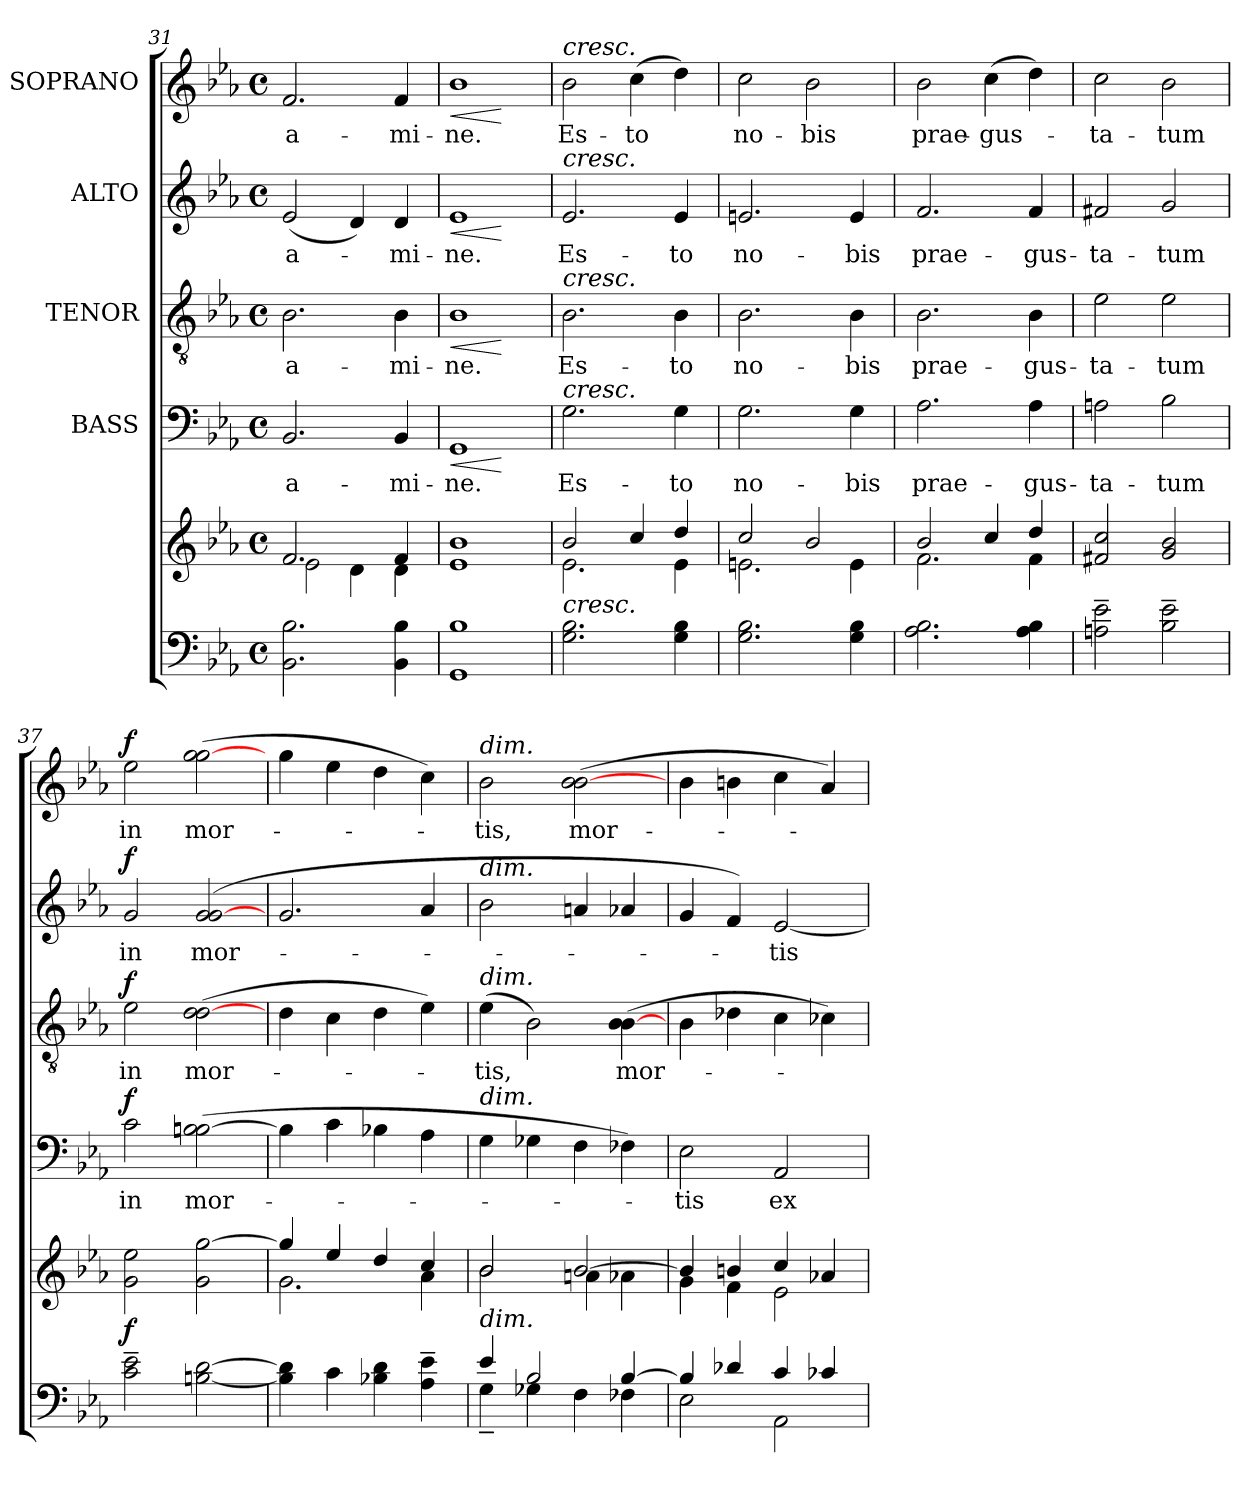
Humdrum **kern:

**kern	**kern	**dynam	**kern	**text	**dynam	**kern	**text	**dynam	**kern	**text	**dynam	**kern	**text	**dynam
*part5	*part5	*part5	*part4	*part4	*part4	*part3	*part3	*part3	*part2	*part2	*part2	*part1	*part1	*part1
*staff6	*staff5	*staff5/6	*staff4	*staff4	*staff4	*staff3	*staff3	*staff3	*staff2	*staff2	*staff2	*staff1	*staff1	*staff1
*	*	*	*I"BASS	*	*	*I"TENOR	*	*	*I"ALTO	*	*	*I"SOPRANO	*	*
*clefF4	*clefG2	*	*clefF4	*	*	*clefGv2	*	*	*clefG2	*	*	*clefG2	*	*
*k[b-e-a-]	*k[b-e-a-]	*	*k[b-e-a-]	*	*	*k[b-e-a-]	*	*	*k[b-e-a-]	*	*	*k[b-e-a-]	*	*
*E-:	*E-:	*	*E-:	*	*	*E-:	*	*	*E-:	*	*	*E-:	*	*
*M4/4	*M4/4	*	*M4/4	*	*	*M4/4	*	*	*M4/4	*	*	*M4/4	*	*
*met(c)	*met(c)	*	*met(c)	*	*	*met(c)	*	*	*met(c)	*	*	*met(c)	*	*
=31	=31	=31	=31	=31	=31	=31	=31	=31	=31	=31	=31	=31	=31	=31
*	*^	*	*	*	*	*	*	*	*	*	*	*	*	*
!	!	!	!	!	!LO:LY:b	!	!	!LO:LY:b	!	!	!LO:LY:b	!	!	!LO:LY:b	!
2.BB-\ 2.B-\	2.f/	2e-\	.	2.BB-/	-a-	.	2.B-\	-a-	.	(<2e-/	-a-	.	2.f/	-a-	.
.	.	4d\	.	.	.	.	.	.	.	4d/)	.	.	.	.	.
!	!	!	!	!	!LO:LY:b	!	!	!LO:LY:b	!	!	!LO:LY:b	!	!	!LO:LY:b	!
4BB-\ 4B-\	4f/	4d\	.	4BB-/	-mi-	.	4B-\	-mi-	.	4d/	-mi-	.	4f/	-mi-	.
=32	=32	=32	=32	=32	=32	=32	=32	=32	=32	=32	=32	=32	=32	=32	=32
!	!	!	!	!	!LO:LY:b	!LO:HP:b	!	!LO:LY:b	!LO:HP:b	!	!LO:LY:b	!LO:HP:b	!	!LO:LY:b	!LO:HP:b
*	*v	*v	*	*	*	*	*	*	*	*	*	*	*	*	*
1GG 1B-	1e- 1b-	.	1GG	-ne.	<	1B-	-ne.	<	1e-	-ne.	<	1b-	-ne.	<
.	.	.	.	.	[	.	.	[	.	.	[	.	.	[
!!LO:PB:g=z
=33	=33	=33	=33	=33	=33	=33	=33	=33	=33	=33	=33	=33	=33	=33
*	*^	*	*	*	*	*	*	*	*	*	*	*	*	*
!	!	!	!	!	!	!	!	!	!	!	!	!	!LO:TX:a:i:t=cresc.	!	!
!	!	!	!	!	!	!	!	!	!	!LO:TX:a:i:t=cresc.	!	!	!	!	!
!	!	!	!	!	!	!	!LO:TX:a:i:t=cresc.	!	!	!	!	!	!	!	!
!	!	!	!	!LO:TX:a:i:t=cresc.	!	!	!	!	!	!	!	!	!	!	!
!LO:TX:a:i:t=cresc.	!	!	!	!	!	!	!	!	!	!	!	!	!	!	!
!	!	!	!	!	!LO:LY:b	!	!	!LO:LY:b	!	!	!LO:LY:b	!	!	!LO:LY:b	!
2.G\ 2.B-\	2b-/	2.e-\	.	2.G\	Es-	.	2.B-\	Es-	.	2.e-/	Es-	.	2b-\	Es-	.
!	!	!	!	!	!	!	!	!	!	!	!	!	!	!LO:LY:b	!
.	4cc/	.	.	.	.	.	.	.	.	.	.	.	(>4cc\	-to	.
!	!	!	!	!	!LO:LY:b	!	!	!LO:LY:b	!	!	!LO:LY:b	!	!	!	!
4G\ 4B-\	4dd/	4e-\	.	4G\	-to	.	4B-\	-to	.	4e-/	-to	.	4dd\)	.	.
=34	=34	=34	=34	=34	=34	=34	=34	=34	=34	=34	=34	=34	=34	=34	=34
!	!	!	!	!	!LO:LY:b	!	!	!LO:LY:b	!	!	!LO:LY:b	!	!	!LO:LY:b	!
2.G\ 2.B-\	2cc/	2.en\	.	2.G\	no-	.	2.B-\	no-	.	2.en/	no-	.	2cc\	no-	.
!	!	!	!	!	!	!	!	!	!	!	!	!	!	!LO:LY:b	!
.	2b-/	.	.	.	.	.	.	.	.	.	.	.	2b-\	-bis	.
!	!	!	!	!	!LO:LY:b	!	!	!LO:LY:b	!	!	!LO:LY:b	!	!	!	!
4G\ 4B-\	.	4e\	.	4G\	-bis	.	4B-\	-bis	.	4e/	-bis	.	.	.	.
=35	=35	=35	=35	=35	=35	=35	=35	=35	=35	=35	=35	=35	=35	=35	=35
!	!	!	!	!	!LO:LY:b	!	!	!LO:LY:b	!	!	!LO:LY:b	!	!	!LO:LY:b	!
2.A-\ 2.B-\	2b-/	2.f\	.	2.A-\	prae-	.	2.B-\	prae-	.	2.f/	prae-	.	2b-\	prae-	.
!	!	!	!	!	!	!	!	!	!	!	!	!	!	!LO:LY:b	!
.	4cc/	.	.	.	.	.	.	.	.	.	.	.	(>4cc\	-gus-	.
!	!	!	!	!	!LO:LY:b	!	!	!LO:LY:b	!	!	!LO:LY:b	!	!	!	!
4A-\ 4B-\	4dd/	4f\	.	4A-\	-gus-	.	4B-\	-gus-	.	4f/	-gus-	.	4dd\)	.	.
=36	=36	=36	=36	=36	=36	=36	=36	=36	=36	=36	=36	=36	=36	=36	=36
!	!	!	!	!	!LO:LY:b	!	!	!LO:LY:b	!	!	!LO:LY:b	!	!	!LO:LY:b	!
*	*v	*v	*	*	*	*	*	*	*	*	*	*	*	*	*
2An\~> 2e-\~>	2f#X/ 2cc/	.	2An\	-ta-	.	2e-\	-ta-	.	2f#X/	-ta-	.	2cc\	-ta-	.
!	!	!	!	!LO:LY:b	!	!	!LO:LY:b	!	!	!LO:LY:b	!	!	!LO:LY:b	!
2B-\~> 2e-\~>	2g/ 2b-/	.	2B-\	-tum	.	2e-\	-tum	.	2g/	-tum	.	2b-\	-tum	.
=37	=37	=37	=37	=37	=37	=37	=37	=37	=37	=37	=37	=37	=37	=37
!	!	!LO:DY:b	!	!LO:LY:b	!LO:DY:a	!	!LO:LY:b	!LO:DY:a	!	!LO:LY:b	!LO:DY:a	!	!LO:LY:b	!LO:DY:a
2c\~> 2e-\~>	2g\ 2ee-\	f	2c\	in	f	2e-\	in	f	2g/	in	f	2ee-\	in	f
!	!	!	!	!LO:LY:b	!	!	!LO:LY:b	!	!	!LO:LY:b	!	!	!LO:LY:b	!
[<2Bn\ [>2d\	2g\ [>2gg\	.	(>2Bn\ [>2Bn\	mor-	.	(>2d\ [>2d\	mor-	.	(2g/ [<2g/	mor-	.	(>2gg\ [>2gg\	mor-	.
=38	=38	=38	=38	=38	=38	=38	=38	=38	=38	=38	=38	=38	=38	=38
*	*^	*	*	*	*	*	*	*	*	*	*	*	*	*
4B\] 4d\]	4gg/]	2.g\	.	4B\]	.	.	4d\	.	.	2.g/	.	.	4gg\	.	.
4c\	4ee-/	.	.	4c\	.	.	4c\	.	.	.	.	.	4ee-\	.	.
4B-X\ 4d\	4dd/	.	.	4B-X\	.	.	4d\	.	.	.	.	.	4dd\	.	.
4A-\~> 4e-\~>	4cc/	4a-\	.	4A-\	.	.	4e-\)	.	.	4a-/	.	.	4cc\)	.	.
=39	=39	=39	=39	=39	=39	=39	=39	=39	=39	=39	=39	=39	=39	=39	=39
*^	*	*	*	*	*	*	*	*	*	*	*	*	*	*	*
!	!	!	!	!	!	!	!	!	!	!	!	!	!	!LO:TX:a:i:t=dim.	!	!
!	!	!	!	!	!	!	!	!	!	!	!LO:TX:a:i:t=dim.	!	!	!	!	!
!	!	!	!	!	!	!	!	!LO:TX:a:i:t=dim.	!	!	!	!	!	!	!	!
!	!	!	!	!	!LO:TX:a:i:t=dim.	!	!	!	!	!	!	!	!	!	!	!
!LO:TX:a:i:t=dim.	!	!	!	!	!	!	!	!	!	!	!	!	!	!	!	!
!	!	!	!	!	!	!	!	!	!LO:LY:b	!	!	!	!	!	!LO:LY:b	!
4e-/	4G~>\	2b-/	2b-\	.	4G\	.	.	(>4e-\	-tis,	.	2b-\	.	.	2b-\	-tis,	.
2B-/	4G-X\	.	.	.	4G-X\	.	.	2B-\)	.	.	.	.	.	.	.	.
!	!	!	!	!	!	!	!	!	!	!	!	!	!	!	!LO:LY:b	!
.	4F\	[>2b-/	4an\	.	4F\	.	.	.	.	.	4an/	.	.	(>2b-\ [>2b-\	mor-	.
!	!	!	!	!	!	!	!	!	!LO:LY:b	!	!	!	!	!	!	!
[>4B-/	4F-X\	.	4a-X\	.	4F-X\)	.	.	(>4B-\ [>4B-\	mor-	.	4a-X/	.	.	.	.	.
=40	=40	=40	=40	=40	=40	=40	=40	=40	=40	=40	=40	=40	=40	=40	=40	=40
!	!	!	!	!	!	!LO:LY:b	!	!	!	!	!	!	!	!	!	!
4B-/]	2E-\	4b-/]	4g\	.	2E-\	-tis	.	4B-\	.	.	4g/	.	.	4b-\	.	.
4d-X/	.	4bn/	4f\	.	.	.	.	4d-X\	.	.	4f/)	.	.	4bn\	.	.
!	!	!	!	!	!	!LO:LY:b	!	!	!	!	!	!LO:LY:b	!	!	!	!
4c/	2AA-\	4cc/	2e-\	.	2AA-/	ex-	.	4c\	.	.	[<2e-/	-tis	.	4cc\	.	.
4c-X/	.	4a-X/	.	.	.	.	.	4c-X\)	.	.	.	.	.	4a-/)	.	.
*v	*v	*	*	*	*	*	*	*	*	*	*	*	*	*	*	*
*	*v	*v	*	*	*	*	*	*	*	*	*	*	*	*	*
=	=	=	=	=	=	=	=	=	=	=	=	=	=	=
*-	*-	*-	*-	*-	*-	*-	*-	*-	*-	*-	*-	*-	*-	*-
